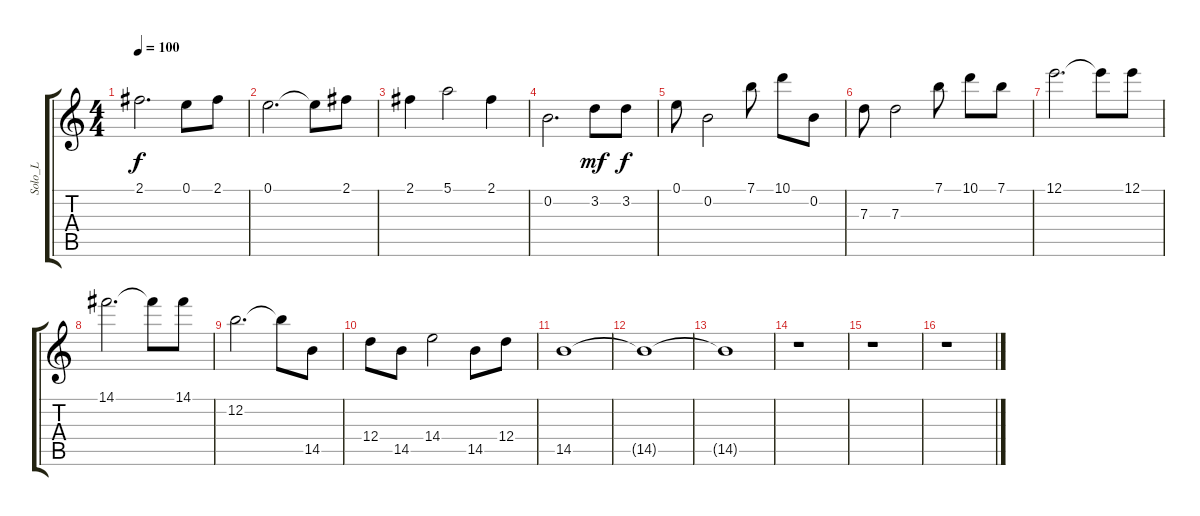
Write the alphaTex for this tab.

\track ("Solo_L" "Solo_L") {instrument distortionguitar}
\staff {score tabs}
\tuning (E4 B3 G3 D3 A2 E2) {hide}
\ts (4 4)
\tempo 100
\clef g2
\ks c
2.1.2{d dy f} 0.1.8 2.1.8 |
0.1.2{d} 0.1{t}.8 2.1.8 |
2.1.4 5.1.2 2.1.4 |
0.2.2{d} 3.2.8{dy mf} 3.2.8{dy f} |
0.1.8 0.2.2 7.1.8 10.1.8 0.2.8 |
7.3.8 7.3.2 7.1.8 10.1.8 7.1.8 |
12.1.2{d} 12.1{t}.8 12.1.8 |
14.1.2{d} 14.1{t}.8 14.1.8 |
12.2.2{d} 12.2{t}.8 14.5.8 |
12.4.8 14.5.8 14.4.2 14.5.8 12.4.8 |
14.5.1 |
14.5{t}.1 |
14.5{t}.1 |
r.1 |
r.1 |
r.1
